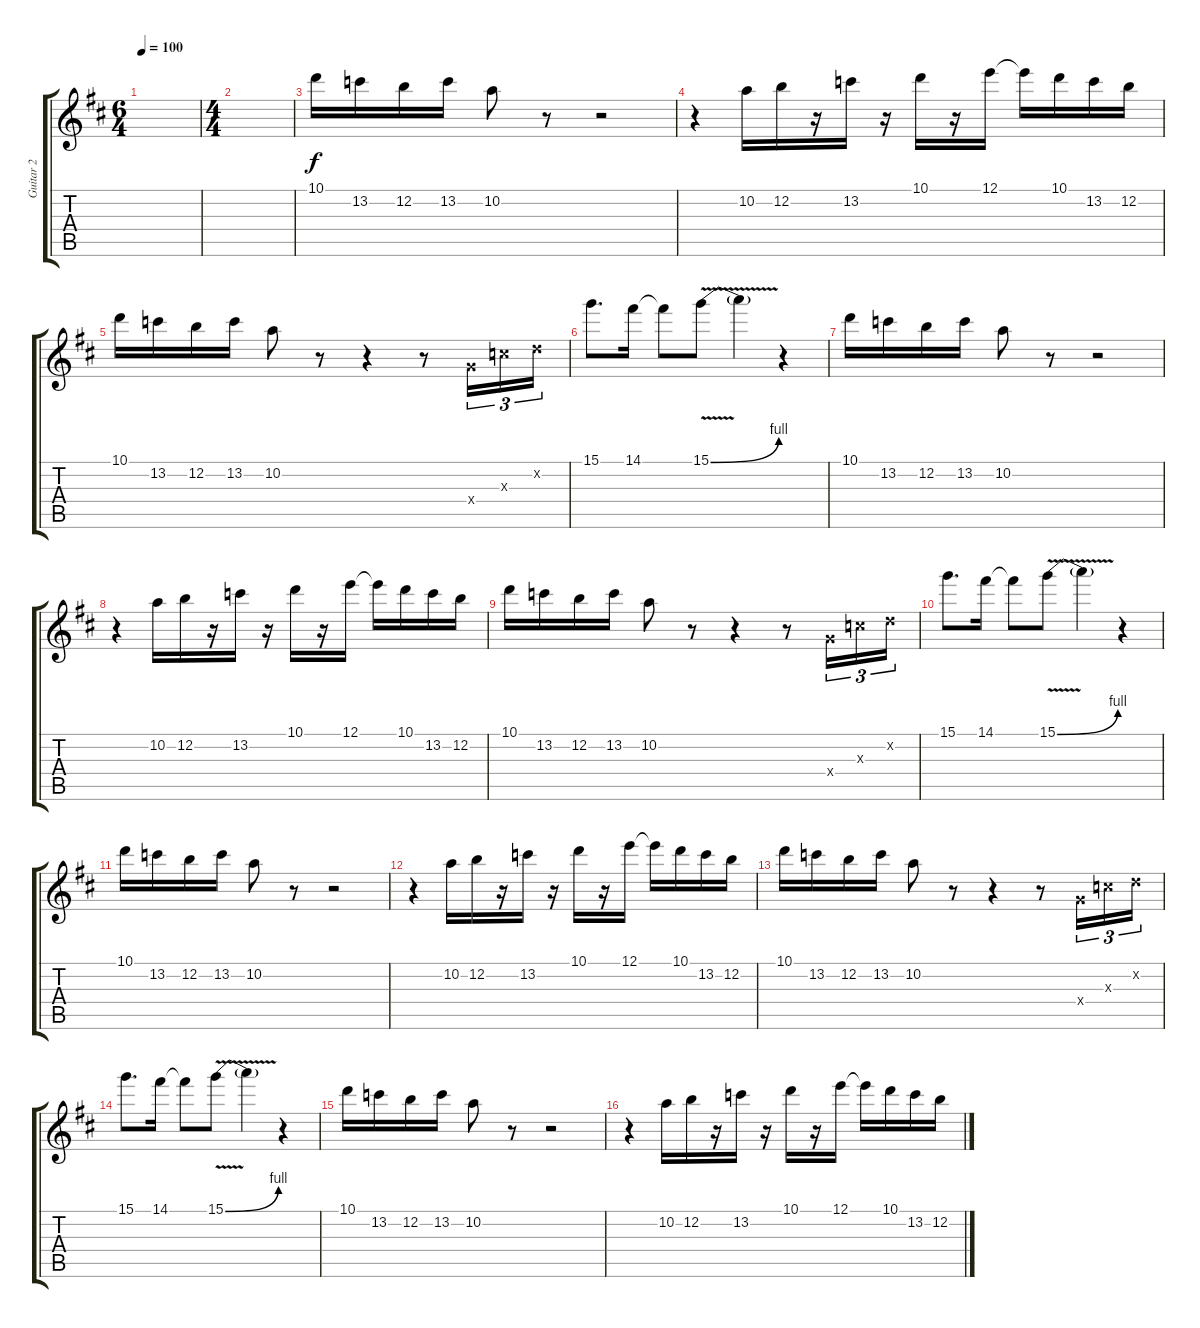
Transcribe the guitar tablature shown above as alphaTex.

\track ("Guitar 2" "Guitar 2") {instrument overdrivenguitar}
\staff {score tabs}
\tuning (E4 B3 G3 D3 A2 E2) {hide}
\ts (6 4)
\tempo 100
\clef g2
\ks d
|
\ts (4 4)
|
10.1.16 13.2.16 12.2.16 13.2.16 10.2.8 r.8 r.2 |
r.4 10.2.16 12.2.16 r.16 13.2.16 r.16 10.1.16 r.16 12.1.16 12.1{t}.16 10.1.16 13.2.16 12.2.16 |
10.1.16 13.2.16 12.2.16 13.2.16 10.2.8 r.8 r.4 r.8 5.4{x}.16{tu (3 2)} 5.3{x}.16{tu (3 2)} 3.2{x}.16{tu (3 2)} |
15.1.8{d} 14.1.16 14.1{t}.8 15.1{be (bend 0 0 60 4) v}.8 15.1{t}.4 r.4 |
10.1.16 13.2.16 12.2.16 13.2.16 10.2.8 r.8 r.2 |
r.4 10.2.16 12.2.16 r.16 13.2.16 r.16 10.1.16 r.16 12.1.16 12.1{t}.16 10.1.16 13.2.16 12.2.16 |
10.1.16 13.2.16 12.2.16 13.2.16 10.2.8 r.8 r.4 r.8 5.4{x}.16{tu (3 2)} 5.3{x}.16{tu (3 2)} 3.2{x}.16{tu (3 2)} |
15.1.8{d} 14.1.16 14.1{t}.8 15.1{be (bend 0 0 60 4) v}.8 15.1{t}.4 r.4 |
10.1.16 13.2.16 12.2.16 13.2.16 10.2.8 r.8 r.2 |
r.4 10.2.16 12.2.16 r.16 13.2.16 r.16 10.1.16 r.16 12.1.16 12.1{t}.16 10.1.16 13.2.16 12.2.16 |
10.1.16 13.2.16 12.2.16 13.2.16 10.2.8 r.8 r.4 r.8 5.4{x}.16{tu (3 2)} 5.3{x}.16{tu (3 2)} 3.2{x}.16{tu (3 2)} |
15.1.8{d} 14.1.16 14.1{t}.8 15.1{be (bend 0 0 60 4) v}.8 15.1{t}.4 r.4 |
10.1.16 13.2.16 12.2.16 13.2.16 10.2.8 r.8 r.2 |
r.4 10.2.16 12.2.16 r.16 13.2.16 r.16 10.1.16 r.16 12.1.16 12.1{t}.16 10.1.16 13.2.16 12.2.16
